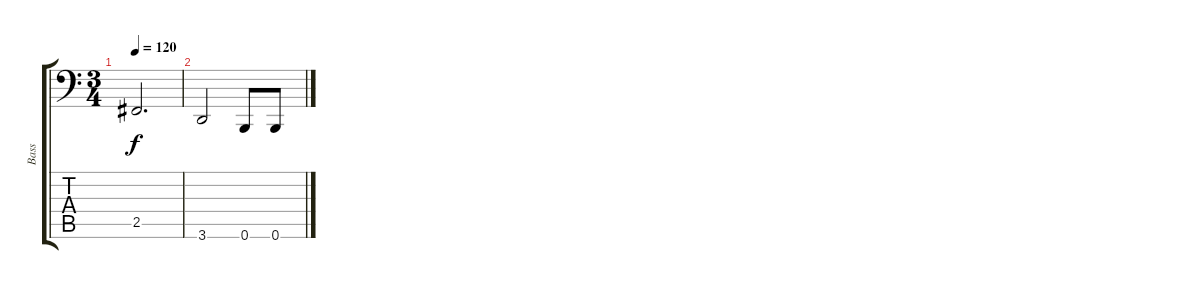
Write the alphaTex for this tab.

\track ("Bass" "Bass") {instrument electricbassfinger}
\staff {score tabs}
\tuning (C3 G2 D2 A1 E1 B0) {hide}
\ts (3 4)
\tempo 120
\clef f4
\ks c
2.5.2{d dy f} |
3.6.2 0.6.8 0.6.8
